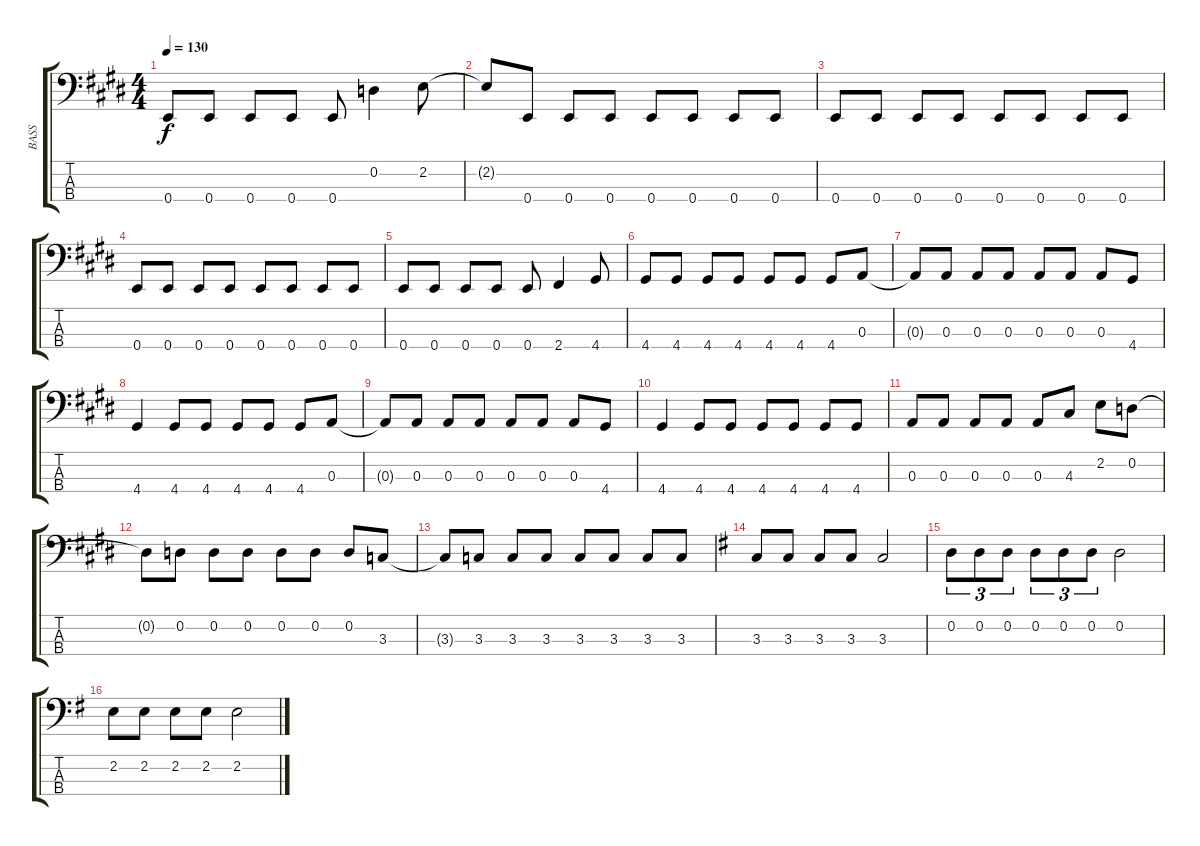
\track ("BASS" "BASS") {instrument electricbassfinger}
\staff {score tabs}
\tuning (G2 D2 A1 E1) {hide}
\ts (4 4)
\tempo 130
\clef f4
\ks e
0.4.8{dy f} 0.4.8 0.4.8 0.4.8 0.4.8 0.2.4 2.2.8 |
2.2{t}.8 0.4.8 0.4.8 0.4.8 0.4.8 0.4.8 0.4.8 0.4.8 |
0.4.8 0.4.8 0.4.8 0.4.8 0.4.8 0.4.8 0.4.8 0.4.8 |
0.4.8 0.4.8 0.4.8 0.4.8 0.4.8 0.4.8 0.4.8 0.4.8 |
0.4.8 0.4.8 0.4.8 0.4.8 0.4.8 2.4.4 4.4.8 |
4.4.8 4.4.8 4.4.8 4.4.8 4.4.8 4.4.8 4.4.8 0.3.8 |
0.3{t}.8 0.3.8 0.3.8 0.3.8 0.3.8 0.3.8 0.3.8 4.4.8 |
4.4.4 4.4.8 4.4.8 4.4.8 4.4.8 4.4.8 0.3.8 |
0.3{t}.8 0.3.8 0.3.8 0.3.8 0.3.8 0.3.8 0.3.8 4.4.8 |
4.4.4 4.4.8 4.4.8 4.4.8 4.4.8 4.4.8 4.4.8 |
0.3.8 0.3.8 0.3.8 0.3.8 0.3.8 4.3.8 2.2.8 0.2.8 |
0.2{t}.8 0.2.8 0.2.8 0.2.8 0.2.8 0.2.8 0.2.8 3.3.8 |
3.3{t}.8 3.3.8 3.3.8 3.3.8 3.3.8 3.3.8 3.3.8 3.3.8 |
\ks eminor
3.3.8 3.3.8 3.3.8 3.3.8 3.3.2 |
0.2.8{tu (3 2)} 0.2.8{tu (3 2)} 0.2.8{tu (3 2)} 0.2.8{tu (3 2)} 0.2.8{tu (3 2)} 0.2.8{tu (3 2)} 0.2.2 |
2.2.8 2.2.8 2.2.8 2.2.8 2.2.2
